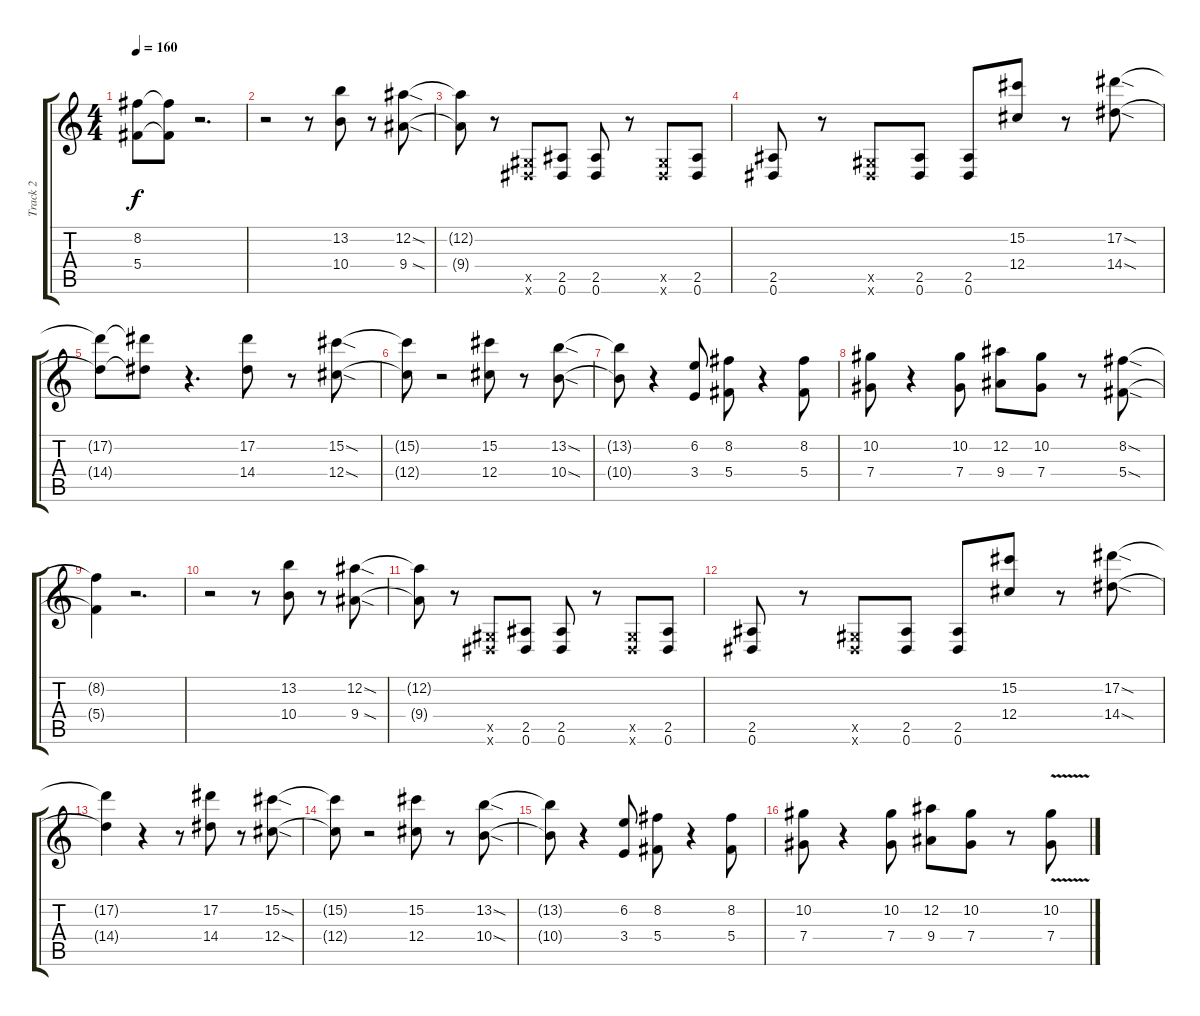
\track ("Track 2" "Track 2") {instrument overdrivenguitar}
\staff {score tabs}
\tuning (Eb4 Bb3 Gb3 Db3 Ab2 Eb2) {hide}
\ts (4 4)
\tempo 160
\clef g2
\ks c
(8.2{t} 5.4{t}).8{dy f} (8.2{t} 5.4{t}).8 r.2{d} |
r.2 r.8 (13.2 10.4).8 r.8 (12.2{sod} 9.4{sod}).8 |
(12.2{t} 9.4{t}).8 r.8 (0.5{x} 0.6{x}).8 (2.5 0.6).8 (2.5 0.6).8 r.8 (0.5{x} 0.6{x}).8 (2.5 0.6).8 |
(2.5 0.6).8 r.8 (0.5{x} 0.6{x}).8 (2.5 0.6).8 (2.5 0.6).8 (15.2 12.4).8 r.8 (17.2{sod} 14.4{sod}).8 |
(17.2{t} 14.4{t}).8 (17.2{t} 14.4{t}).8 r.4{d} (17.2 14.4).8 r.8 (15.2{sod} 12.4{sod}).8 |
(15.2{t} 12.4{t}).8 r.2 (15.2 12.4).8 r.8 (13.2{sod} 10.4{sod}).8 |
(13.2{t} 10.4{t}).8 r.4 (6.2 3.4).8 (8.2 5.4).8 r.4 (8.2 5.4).8 |
(10.2 7.4).8 r.4 (10.2 7.4).8 (12.2 9.4).8 (10.2 7.4).8 r.8 (8.2{sod} 5.4{sod}).8 |
(8.2{t} 5.4{t}).4 r.2{d} |
r.2 r.8 (13.2 10.4).8 r.8 (12.2{sod} 9.4{sod}).8 |
(12.2{t} 9.4{t}).8 r.8 (0.5{x} 0.6{x}).8 (2.5 0.6).8 (2.5 0.6).8 r.8 (0.5{x} 0.6{x}).8 (2.5 0.6).8 |
(2.5 0.6).8 r.8 (0.5{x} 0.6{x}).8 (2.5 0.6).8 (2.5 0.6).8 (15.2 12.4).8 r.8 (17.2{sod} 14.4{sod}).8 |
(17.2{t} 14.4{t}).4 r.4 r.8 (17.2 14.4).8 r.8 (15.2{sod} 12.4{sod}).8 |
(15.2{t} 12.4{t}).8 r.2 (15.2 12.4).8 r.8 (13.2{sod} 10.4{sod}).8 |
(13.2{t} 10.4{t}).8 r.4 (6.2 3.4).8 (8.2 5.4).8 r.4 (8.2 5.4).8 |
(10.2 7.4).8 r.4 (10.2 7.4).8 (12.2 9.4).8 (10.2 7.4).8 r.8 (10.2{v} 7.4{v}).8
